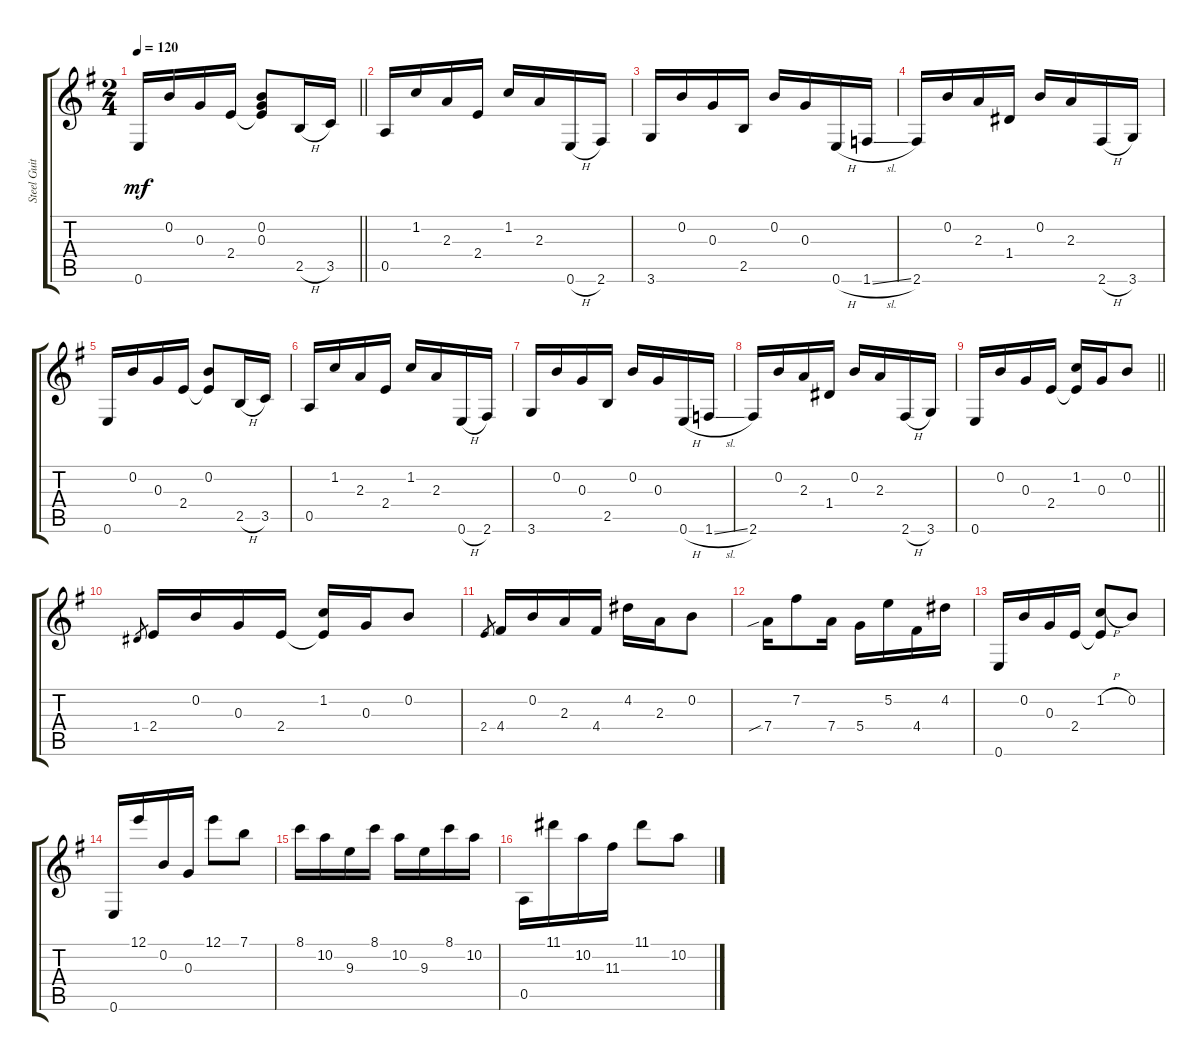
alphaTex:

\track ("Steel Guitar" "Steel Guit") {instrument acousticguitarsteel}
\staff {score tabs}
\tuning (E4 B3 G3 D3 A2 E2) {hide}
\ts (2 4)
\tempo 120
\clef g2
\barLineRight lightlight
\ks eminor
0.6.16{dy mf} 0.2.16 0.3.16 2.4.16 (0.2 0.3 2.4{t}).8 2.5{h}.16 3.5.16 |
0.5.16 1.2.16 2.3.16 2.4.16 1.2.16 2.3.16 0.6{h}.16 2.6.16 |
3.6.16 0.2.16 0.3.16 2.5.16 0.2.16 0.3.16 0.6{h}.16 1.6{sl}.16 |
2.6.16 0.2.16 2.3.16 1.4.16 0.2.16 2.3.16 2.6{h}.16 3.6.16 |
0.6.16 0.2.16 0.3.16 2.4.16 (0.2 2.4{t}).8 2.5{h}.16 3.5.16 |
0.5.16 1.2.16 2.3.16 2.4.16 1.2.16 2.3.16 0.6{h}.16 2.6.16 |
3.6.16 0.2.16 0.3.16 2.5.16 0.2.16 0.3.16 0.6{h}.16 1.6{sl}.16 |
2.6.16 0.2.16 2.3.16 1.4.16 0.2.16 2.3.16 2.6{h}.16 3.6.16 |
\barLineRight lightlight
0.6.16 0.2.16 0.3.16 2.4.16 (1.2 2.4{t}).16 0.3.16 0.2.8 |
1.4.8{gr} 2.4.16 0.2.16 0.3.16 2.4.16 (1.2 2.4{t}).16 0.3.16 0.2.8 |
2.4.8{gr} 4.4.16 0.2.16 2.3.16 4.4.16 4.2.16 2.3.16 0.2.8 |
7.4{sib}.16 7.2.8 7.4.16 5.4.16 5.2.16 4.4.16 4.2.16 |
0.6.16 0.2.16 0.3.16 2.4.16 (1.2{h} 2.4{t}).8 0.2.8 |
0.6.16 12.1.16 0.2.16 0.3.16 12.1.8 7.1.8 |
8.1.16 10.2.16 9.3.16 8.1.16 10.2.16 9.3.16 8.1.16 10.2.16 |
0.5.16 11.1.16 10.2.16 11.3.16 11.1.8 10.2.8
